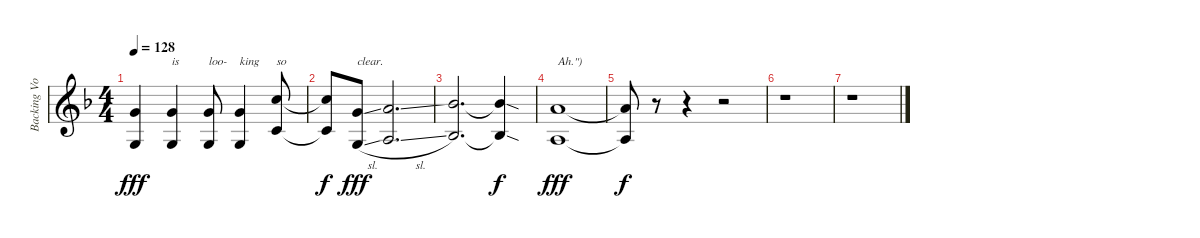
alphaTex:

\track ("Backing Vocals 1" "Backing Vo") {instrument lead6voice}
\staff {score}
\tuning (E4 B3 G3 D3 A2 D2) {hide}
\ts (4 4)
\tempo 128
\clef g2
\ks dminor
(8.2 5.4).4{dy fff} (8.2 5.4).4{txt "is"} (8.2 5.4).8{txt "loo-"} (8.2 5.4).4{txt "king"} (8.1 5.3).8{txt "so"} |
(8.1{t} 5.3{t}).8{dy f} (8.2{sl} 5.4{sl}).8{txt "clear." dy fff} (10.2{sl} 7.4{sl}).2{d} |
(11.2 8.4).2{d} (11.2{sod t} 8.4{sod t}).4{dy f} |
(10.2 7.4).1{txt "Ah.\")" dy fff} |
(10.2{t} 7.4{t}).8{dy f} r.8 r.4 r.2 |
r.1 |
r.1
